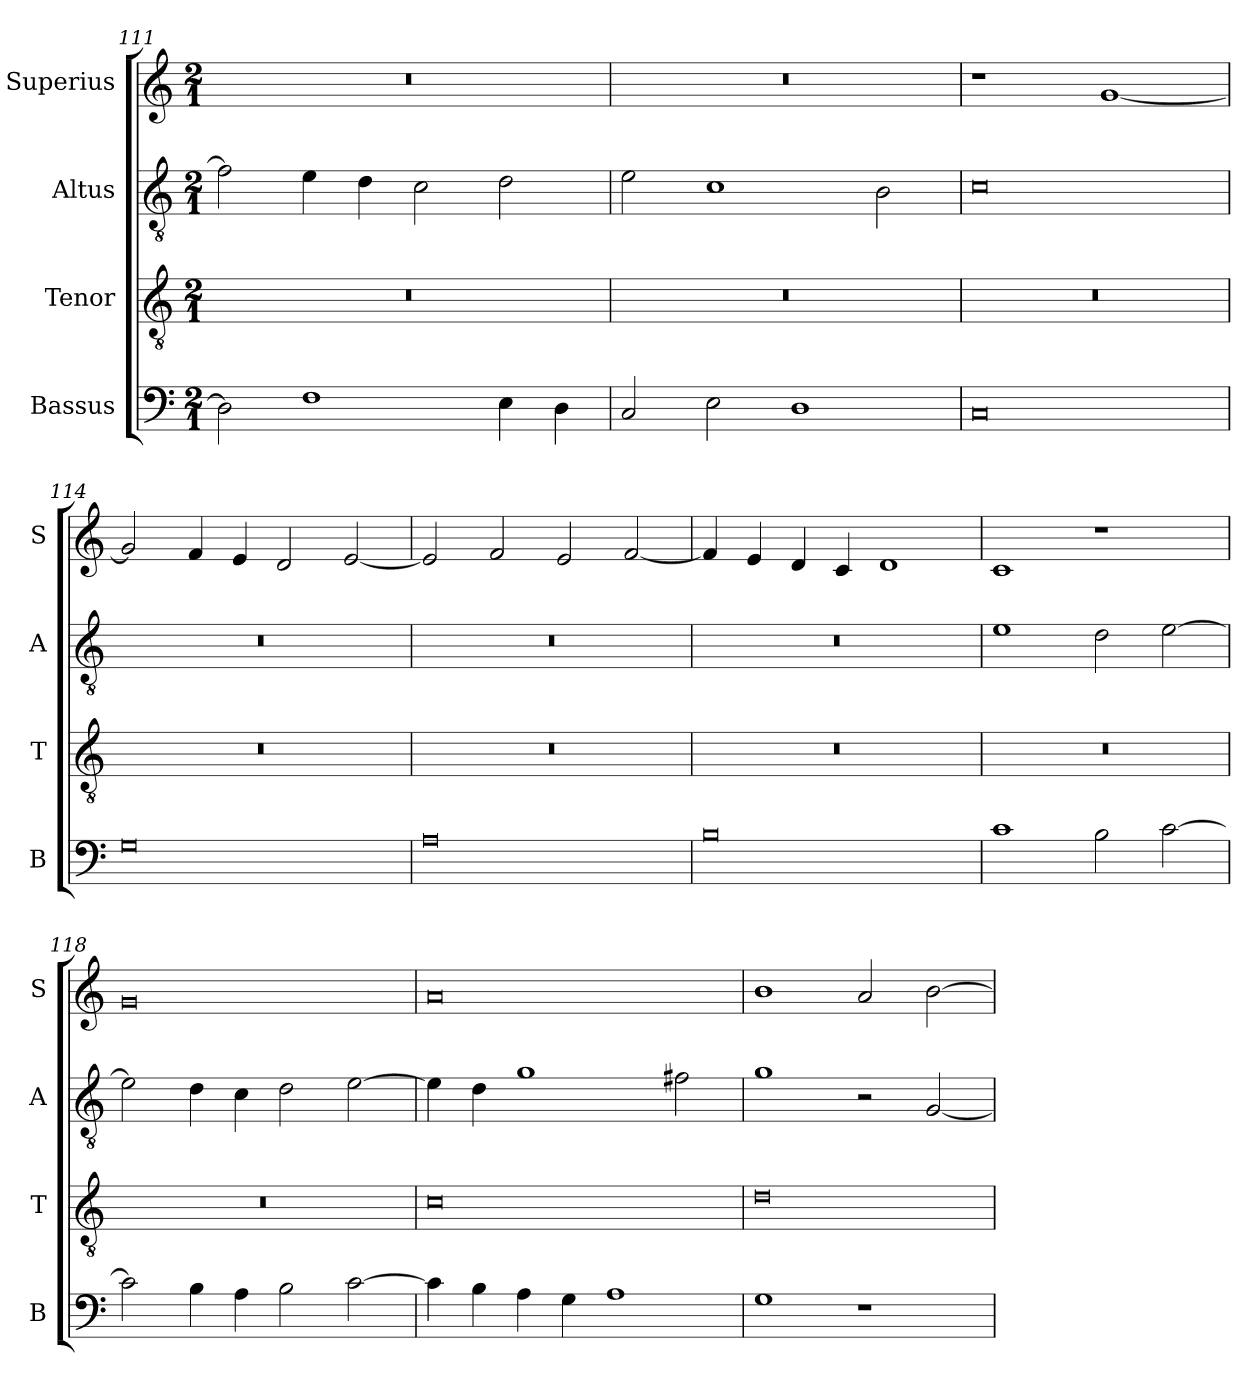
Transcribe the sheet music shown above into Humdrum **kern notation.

**kern	**kern	**kern	**kern
*part4	*part3	*part2	*part1
*staff4	*staff3	*staff2	*staff1
*I"Bassus	*I"Tenor	*I"Altus	*I"Superius
*I'B	*I'T	*I'A	*I'S
*clefF4	*clefGv2	*clefGv2	*clefG2
*k[]	*k[]	*k[]	*k[]
*M2/1	*M2/1	*M2/1	*M2/1
=111	=111	=111	=111
2D\]	0r	2f\]	0r
1F	.	4e\	.
.	.	4d\	.
.	.	2c\	.
4E\	.	2d\	.
4D\	.	.	.
=112	=112	=112	=112
2C/	0r	2e\	0r
2E\	.	1c	.
1D	.	.	.
.	.	2B\	.
=113	=113	=113	=113
0C	0r	0c	1r
.	.	.	[1g
=114	=114	=114	=114
0G	0r	0r	2g/]
.	.	.	4f/
.	.	.	4e/
.	.	.	2d/
.	.	.	[2e/
=115	=115	=115	=115
0A	0r	0r	2e/]
.	.	.	2f/
.	.	.	2e/
.	.	.	[2f/
=116	=116	=116	=116
0B	0r	0r	4f/]
.	.	.	4e/
.	.	.	4d/
.	.	.	4c/
.	.	.	1d
=117	=117	=117	=117
1c	0r	1e	1c
2B\	.	2d\	1r
[2c\	.	[2e\	.
=118	=118	=118	=118
2c\]	0r	2e\]	0g
4B\	.	4d\	.
4A\	.	4c\	.
2B\	.	2d\	.
[2c\	.	[2e\	.
=119	=119	=119	=119
4c\]	0c	4e\]	0a
4B\	.	4d\	.
4A\	.	1g	.
4G\	.	.	.
1A	.	.	.
.	.	2f#X\	.
=120	=120	=120	=120
1G	0d	1g	1b
1r	.	2r	2a/
.	.	[2G/	[2b\
=	=	=	=
*-	*-	*-	*-
